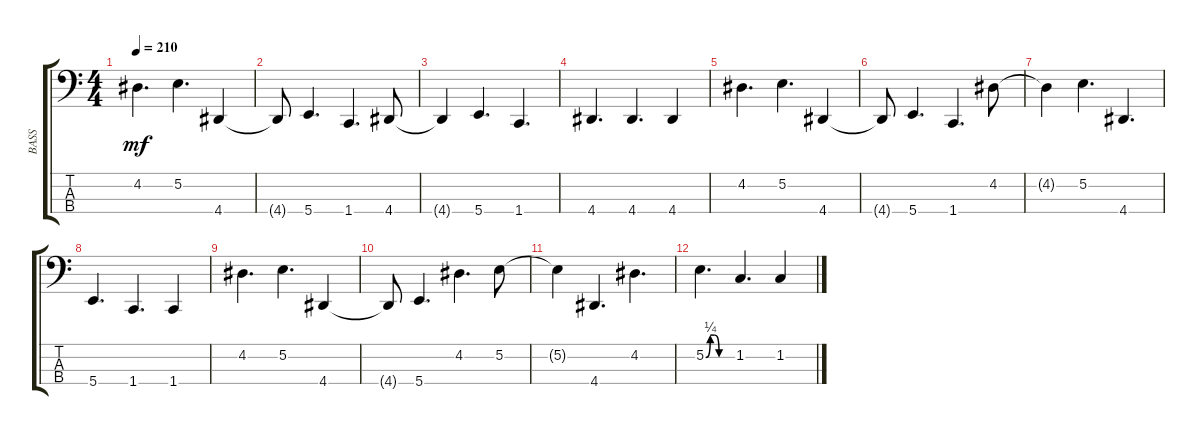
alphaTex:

\track ("BASS" "BASS") {instrument electricbassfinger}
\staff {score tabs}
\tuning (E2 B1 Gb1 B0) {hide}
\ts (4 4)
\tempo 210
\clef f4
\ks c
4.2.4{d dy mf} 5.2.4{d} 4.4.4 |
4.4{t}.8 5.4.4{d} 1.4.4{d} 4.4.8 |
4.4{t}.4 5.4.4{d} 1.4.4{d} |
4.4.4{d} 4.4.4{d} 4.4.4 |
4.2.4{d} 5.2.4{d} 4.4.4 |
4.4{t}.8 5.4.4{d} 1.4.4{d} 4.2.8 |
4.2{t}.4 5.2.4{d} 4.4.4{d} |
5.4.4{d} 1.4.4{d} 1.4.4 |
4.2.4{d} 5.2.4{d} 4.4.4 |
4.4{t}.8 5.4.4{d} 4.2.4{d} 5.2.8 |
5.2{t}.4 4.4.4{d} 4.2.4{d} |
5.2{be (custom 0 0 10 1 20 1 30 0 60 0)}.4{d} 1.2.4{d} 1.2.4
